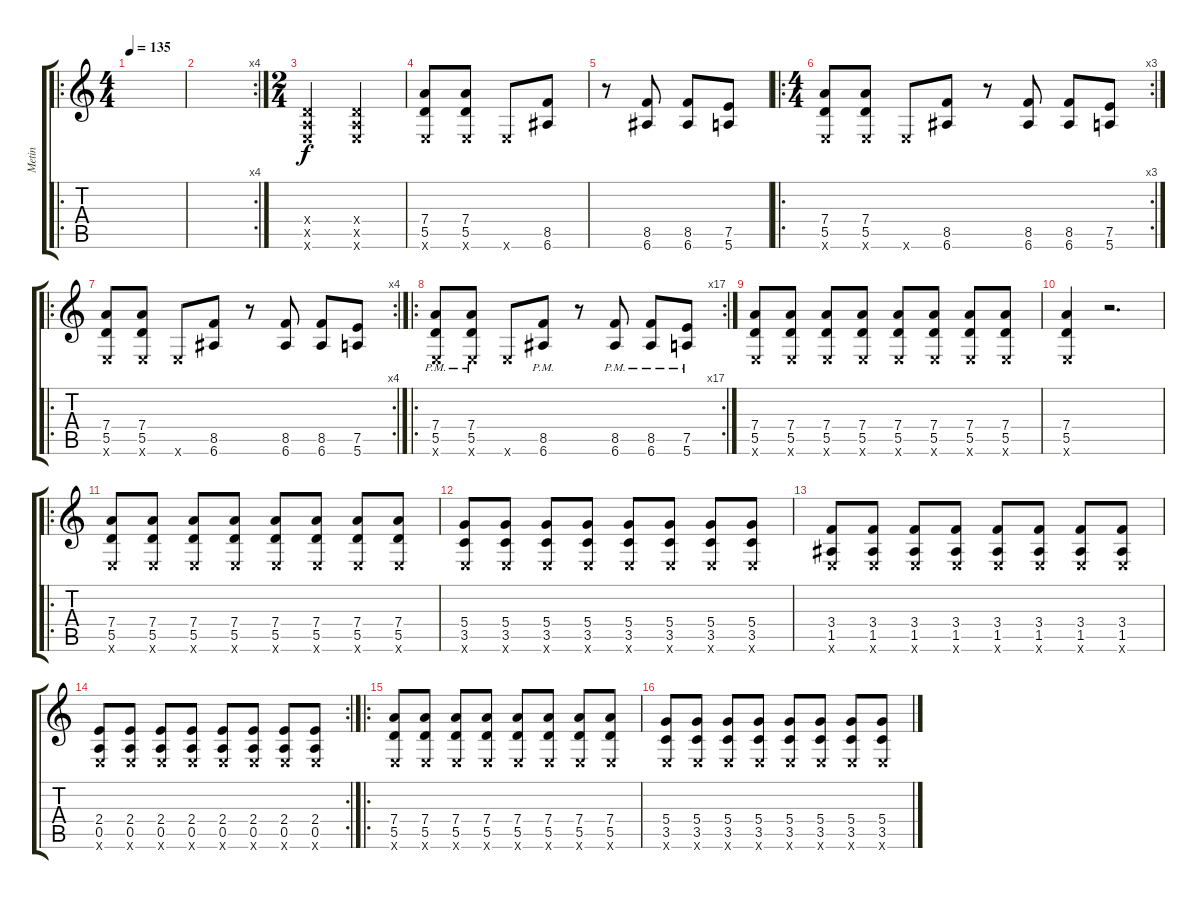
\track ("Metin" "Metin") {instrument distortionguitar}
\staff {score tabs}
\tuning (E4 B3 G3 D3 A2 E2) {hide}
\ro
\ts (4 4)
\tempo 135
\clef g2
\ks c
|
\rc 4
|
\ts (2 4)
(0.4{x} 0.5{x} 0.6{x}).4 (0.4{x} 0.5{x} 0.6{x}).4 |
(7.4 5.5 0.6{x}).8 (7.4 5.5 0.6{x}).8 0.6{x}.8 (8.5 6.6).8 |
r.8 (8.5 6.6).8 (8.5 6.6).8 (7.5 5.6).8 |
\ro
\rc 3
\ts (4 4)
(7.4 5.5 0.6{x}).8 (7.4 5.5 0.6{x}).8 0.6{x}.8 (8.5 6.6).8 r.8 (8.5 6.6).8 (8.5 6.6).8 (7.5 5.6).8 |
\ro
\rc 4
(7.4 5.5 0.6{x}).8 (7.4 5.5 0.6{x}).8 0.6{x}.8 (8.5 6.6).8 r.8 (8.5 6.6).8 (8.5 6.6).8 (7.5 5.6).8 |
\ro
\rc 17
(7.4 5.5{pm} 0.6{x}).8 (7.4 5.5{pm} 0.6{x}).8 0.6{x}.8 (8.5{pm} 6.6).8 r.8 (8.5{pm} 6.6).8 (8.5{pm} 6.6).8 (7.5{pm} 5.6).8 |
(7.4 5.5 0.6{x}).8 (7.4 5.5 0.6{x}).8 (7.4 5.5 0.6{x}).8 (7.4 5.5 0.6{x}).8 (7.4 5.5 0.6{x}).8 (7.4 5.5 0.6{x}).8 (7.4 5.5 0.6{x}).8 (7.4 5.5 0.6{x}).8 |
(7.4 5.5 0.6{x}).4 r.2{d} |
\ro
(7.4 5.5 0.6{x}).8 (7.4 5.5 0.6{x}).8 (7.4 5.5 0.6{x}).8 (7.4 5.5 0.6{x}).8 (7.4 5.5 0.6{x}).8 (7.4 5.5 0.6{x}).8 (7.4 5.5 0.6{x}).8 (7.4 5.5 0.6{x}).8 |
(5.4 3.5 0.6{x}).8 (5.4 3.5 0.6{x}).8 (5.4 3.5 0.6{x}).8 (5.4 3.5 0.6{x}).8 (5.4 3.5 0.6{x}).8 (5.4 3.5 0.6{x}).8 (5.4 3.5 0.6{x}).8 (5.4 3.5 0.6{x}).8 |
(3.4 1.5 0.6{x}).8 (3.4 1.5 0.6{x}).8 (3.4 1.5 0.6{x}).8 (3.4 1.5 0.6{x}).8 (3.4 1.5 0.6{x}).8 (3.4 1.5 0.6{x}).8 (3.4 1.5 0.6{x}).8 (3.4 1.5 0.6{x}).8 |
\rc 2
(2.4 0.5 0.6{x}).8 (2.4 0.5 0.6{x}).8 (2.4 0.5 0.6{x}).8 (2.4 0.5 0.6{x}).8 (2.4 0.5 0.6{x}).8 (2.4 0.5 0.6{x}).8 (2.4 0.5 0.6{x}).8 (2.4 0.5 0.6{x}).8 |
\ro
(7.4 5.5 0.6{x}).8 (7.4 5.5 0.6{x}).8 (7.4 5.5 0.6{x}).8 (7.4 5.5 0.6{x}).8 (7.4 5.5 0.6{x}).8 (7.4 5.5 0.6{x}).8 (7.4 5.5 0.6{x}).8 (7.4 5.5 0.6{x}).8 |
(5.4 3.5 0.6{x}).8 (5.4 3.5 0.6{x}).8 (5.4 3.5 0.6{x}).8 (5.4 3.5 0.6{x}).8 (5.4 3.5 0.6{x}).8 (5.4 3.5 0.6{x}).8 (5.4 3.5 0.6{x}).8 (5.4 3.5 0.6{x}).8
